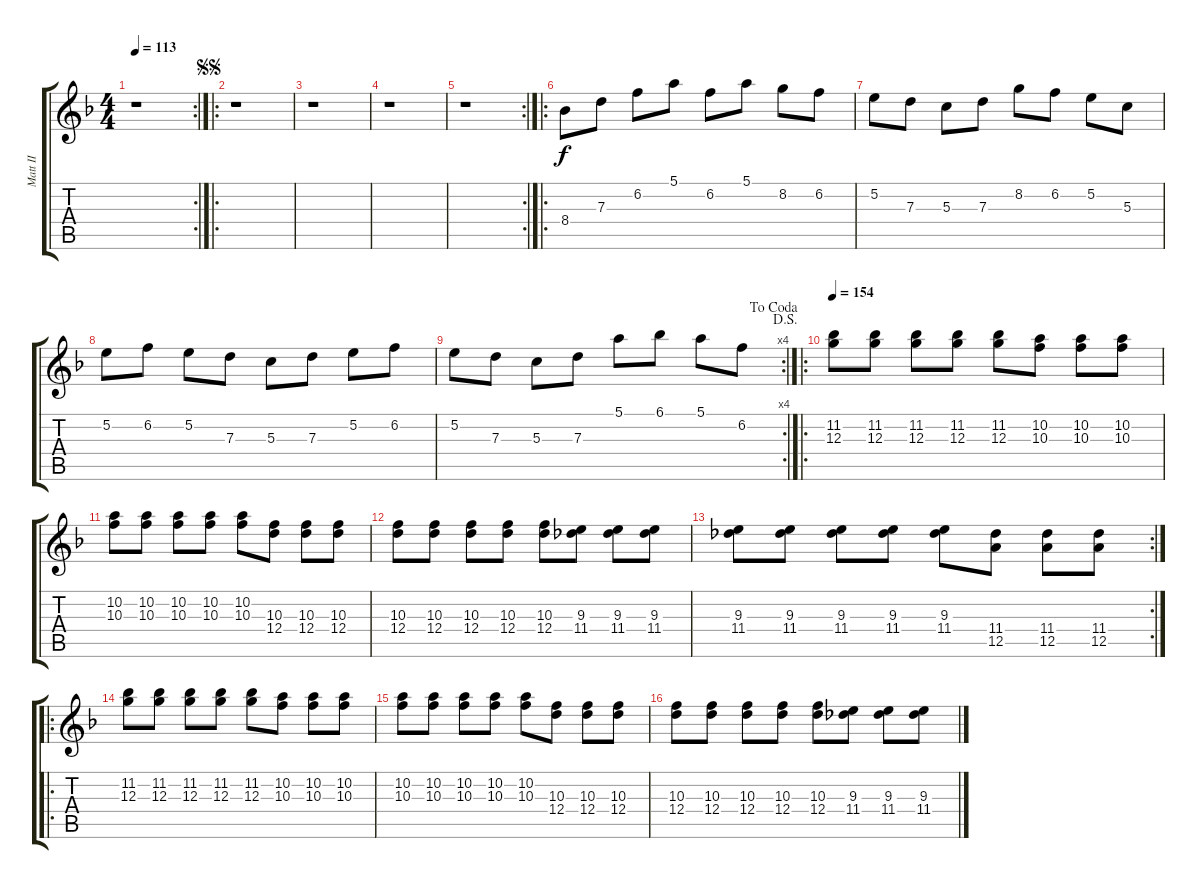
\track ("Matt II" "Matt II") {instrument distortionguitar}
\staff {score tabs}
\tuning (E4 B3 G3 D3 A2 D2) {hide}
\rc 2
\ts (4 4)
\tempo 113
\clef g2
\ks f
r.1{dy f} |
\ro
\jump segnosegno
r.1 |
r.1 |
r.1 |
\rc 2
r.1 |
\ro
8.4.8 7.3.8 6.2.8 5.1.8 6.2.8 5.1.8 8.2.8 6.2.8 |
5.2.8 7.3.8 5.3.8 7.3.8 8.2.8 6.2.8 5.2.8 5.3.8 |
5.2.8 6.2.8 5.2.8 7.3.8 5.3.8 7.3.8 5.2.8 6.2.8 |
\rc 4
\jump dalsegno
\jump dacoda
5.2.8 7.3.8 5.3.8 7.3.8 5.1.8 6.1.8 5.1.8 6.2.8 |
\ro
\tempo 154
(11.2 12.3).8 (11.2 12.3).8 (11.2 12.3).8 (11.2 12.3).8 (11.2 12.3).8 (10.2 10.3).8 (10.2 10.3).8 (10.2 10.3).8 |
(10.2 10.3).8 (10.2 10.3).8 (10.2 10.3).8 (10.2 10.3).8 (10.2 10.3).8 (10.3 12.4).8 (10.3 12.4).8 (10.3 12.4).8 |
(10.3 12.4).8 (10.3 12.4).8 (10.3 12.4).8 (10.3 12.4).8 (10.3 12.4).8 (9.3 11.4).8 (9.3 11.4).8 (9.3 11.4).8 |
\rc 2
(9.3 11.4).8 (9.3 11.4).8 (9.3 11.4).8 (9.3 11.4).8 (9.3 11.4).8 (11.4 12.5).8 (11.4 12.5).8 (11.4 12.5).8 |
\ro
(11.2 12.3).8 (11.2 12.3).8 (11.2 12.3).8 (11.2 12.3).8 (11.2 12.3).8 (10.2 10.3).8 (10.2 10.3).8 (10.2 10.3).8 |
(10.2 10.3).8 (10.2 10.3).8 (10.2 10.3).8 (10.2 10.3).8 (10.2 10.3).8 (10.3 12.4).8 (10.3 12.4).8 (10.3 12.4).8 |
(10.3 12.4).8 (10.3 12.4).8 (10.3 12.4).8 (10.3 12.4).8 (10.3 12.4).8 (9.3 11.4).8 (9.3 11.4).8 (9.3 11.4).8
